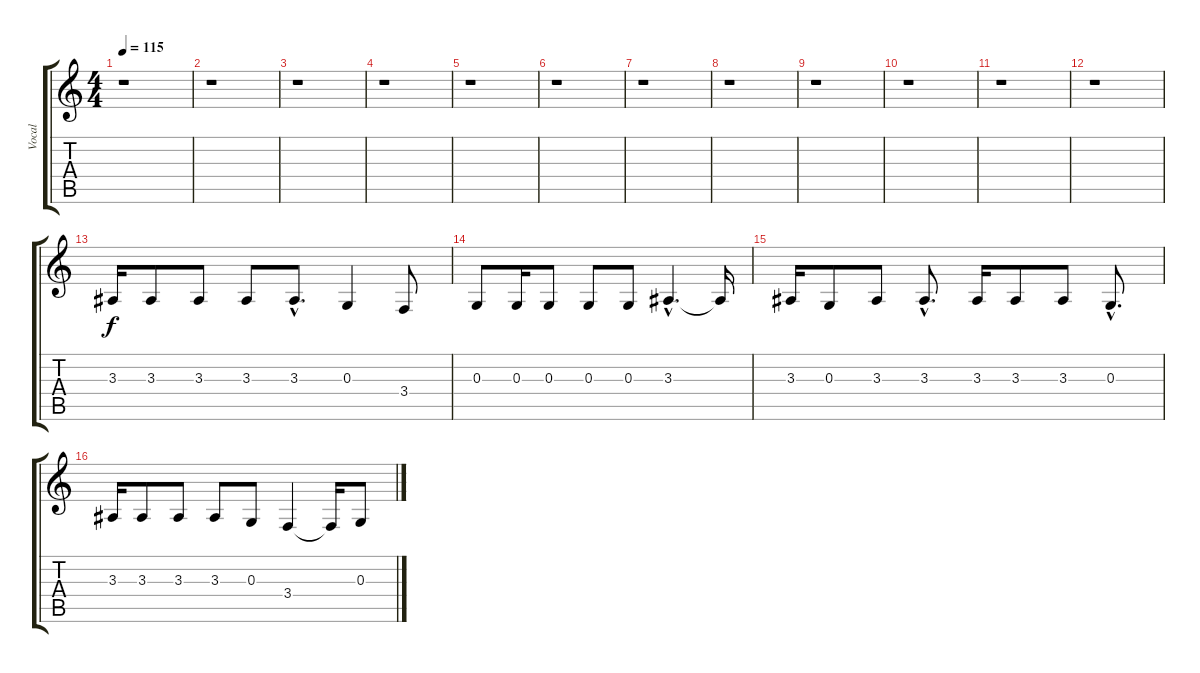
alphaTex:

\track ("Vocal " "Vocal ") {instrument oboe}
\staff {score tabs}
\tuning (E4 B3 G3 D3 A2 E2) {hide}
\ts (4 4)
\tempo 115
\clef g2
\ks c
r.1{dy f instrument oboe} |
r.1 |
r.1 |
r.1 |
r.1 |
r.1 |
r.1 |
r.1 |
r.1 |
r.1 |
r.1 |
r.1 |
3.3.16 3.3.8 3.3.8 3.3.8 3.3{hac}.8{d} 0.3.4 3.4.8 |
0.3.8 0.3.16 0.3.8 0.3.8 0.3.8 3.3{hac}.4{d} 3.3{t}.16 |
3.3.16 0.3.8 3.3.8 3.3{hac}.8{d} 3.3.16 3.3.8 3.3.8 0.3{hac}.8{d} |
3.3.16 3.3.8 3.3.8 3.3.8 0.3.8 3.4.4 3.4{t}.16 0.3.8
